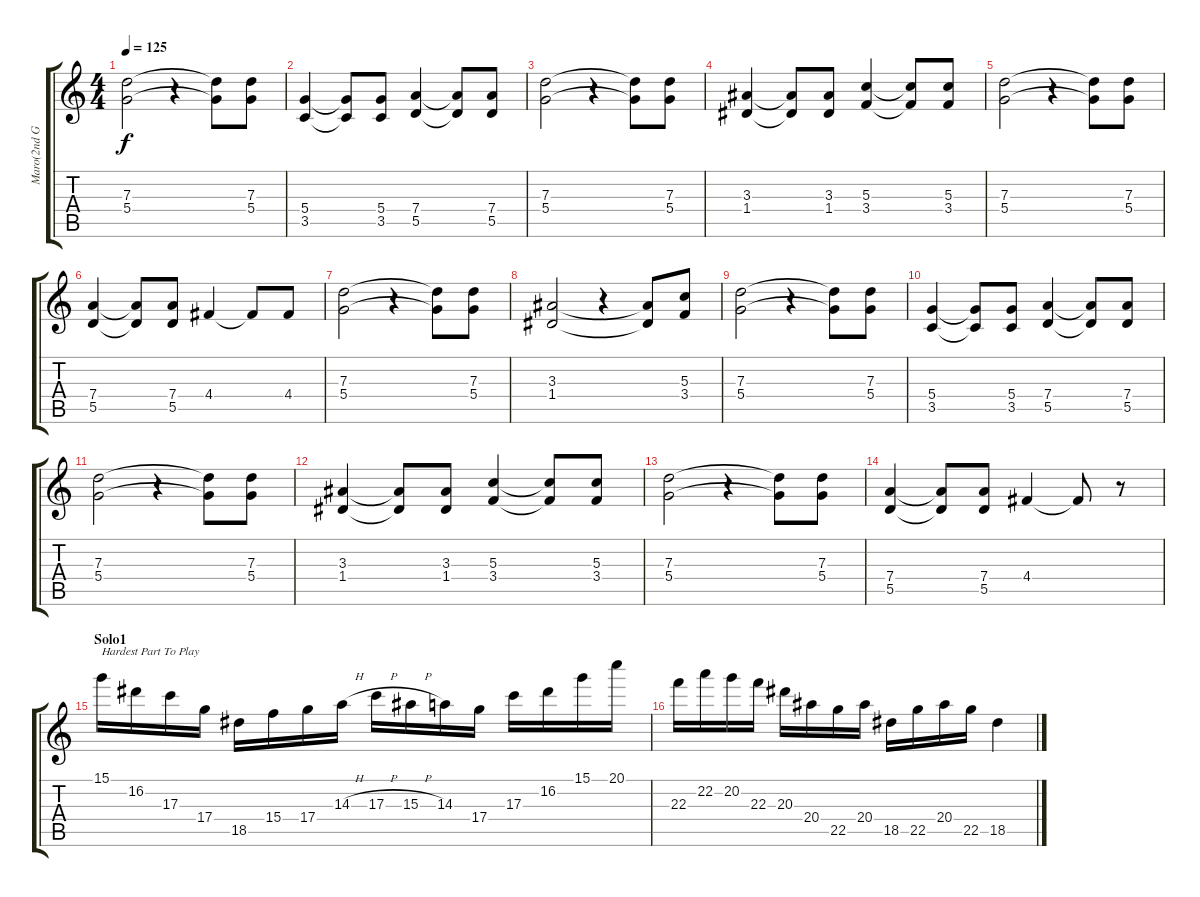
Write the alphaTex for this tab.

\track ("Maro(2nd Guitar)" "Maro(2nd G") {instrument overdrivenguitar}
\staff {score tabs}
\tuning (E4 B3 G3 D3 A2 E2) {hide}
\ts (4 4)
\tempo 125
\clef g2
\ks c
(7.3 5.4).2{dy f} r.4 (7.3{t} 5.4{t}).8 (7.3 5.4).8 |
(5.4 3.5).4 (5.4{t} 3.5{t}).8 (5.4 3.5).8 (7.4 5.5).4 (7.4{t} 5.5{t}).8 (7.4 5.5).8 |
(7.3 5.4).2 r.4 (7.3{t} 5.4{t}).8 (7.3 5.4).8 |
(3.3 1.4).4 (3.3{t} 1.4{t}).8 (3.3 1.4).8 (5.3 3.4).4 (5.3{t} 3.4{t}).8 (5.3 3.4).8 |
(7.3 5.4).2 r.4 (7.3{t} 5.4{t}).8 (7.3 5.4).8 |
(7.4 5.5).4 (7.4{t} 5.5{t}).8 (7.4 5.5).8 4.4.4 4.4{t}.8 4.4.8 |
(7.3 5.4).2 r.4 (7.3{t} 5.4{t}).8 (7.3 5.4).8 |
(3.3 1.4).2 r.4 (3.3{t} 1.4{t}).8 (5.3 3.4).8 |
(7.3 5.4).2 r.4 (7.3{t} 5.4{t}).8 (7.3 5.4).8 |
(5.4 3.5).4 (5.4{t} 3.5{t}).8 (5.4 3.5).8 (7.4 5.5).4 (7.4{t} 5.5{t}).8 (7.4 5.5).8 |
(7.3 5.4).2 r.4 (7.3{t} 5.4{t}).8 (7.3 5.4).8 |
(3.3 1.4).4 (3.3{t} 1.4{t}).8 (3.3 1.4).8 (5.3 3.4).4 (5.3{t} 3.4{t}).8 (5.3 3.4).8 |
(7.3 5.4).2 r.4 (7.3{t} 5.4{t}).8 (7.3 5.4).8 |
(7.4 5.5).4 (7.4{t} 5.5{t}).8 (7.4 5.5).8 4.4.4 4.4{t}.8 r.8 |
\section ("" "Solo1")
15.1.16{txt "Hardest Part To Play"} 16.2.16 17.3.16 17.4.16 18.5.16 15.4.16 17.4.16 14.3{h}.16 17.3{h}.16 15.3{h}.16 14.3.16 17.4.16 17.3.16 16.2.16 15.1.16 20.1.16 |
22.3.16 22.2.16 20.2.16 22.3.16 20.3.16 20.4.16 22.5.16 20.4.16 18.5.16 22.5.16 20.4.16 22.5.16 18.5.4
